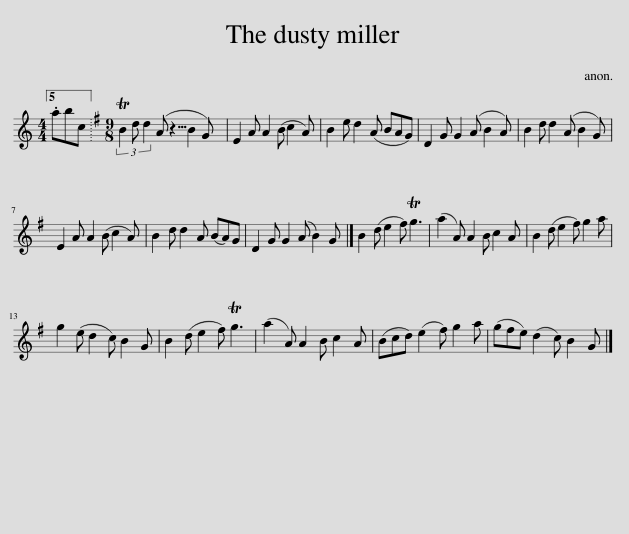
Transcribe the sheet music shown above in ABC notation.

X:1
L:1/8
M:4/4
I:linebreak $
K:C
V:1 treble
V:1
 .abc ||[K:G][M:9/8] (3TB2 d d2 (A B2 G) x/24 | E2 A A2 (B c2 A) | B2 e d2 (A BAG) | D2 G G2 (A B2 A) | %5
 B2 d d2 (A B2 G) |$ E2 A A2 (B c2 A) | B2 d d2 A (BA)G | D2 G G2 (A B2) G |] B2 (d e2 f) Tg3 | %10
 (a2 A) A2 B c2 A | B2 (d e2 f) g2 a |$ g2 (e d2 c) B2 G | B2 (d e2 f) Tg3 | (a2 A) A2 B c2 A | %15
 (Bcd) (e2 f) g2 a | (gfe) (d2 c) B2 G |] %17
